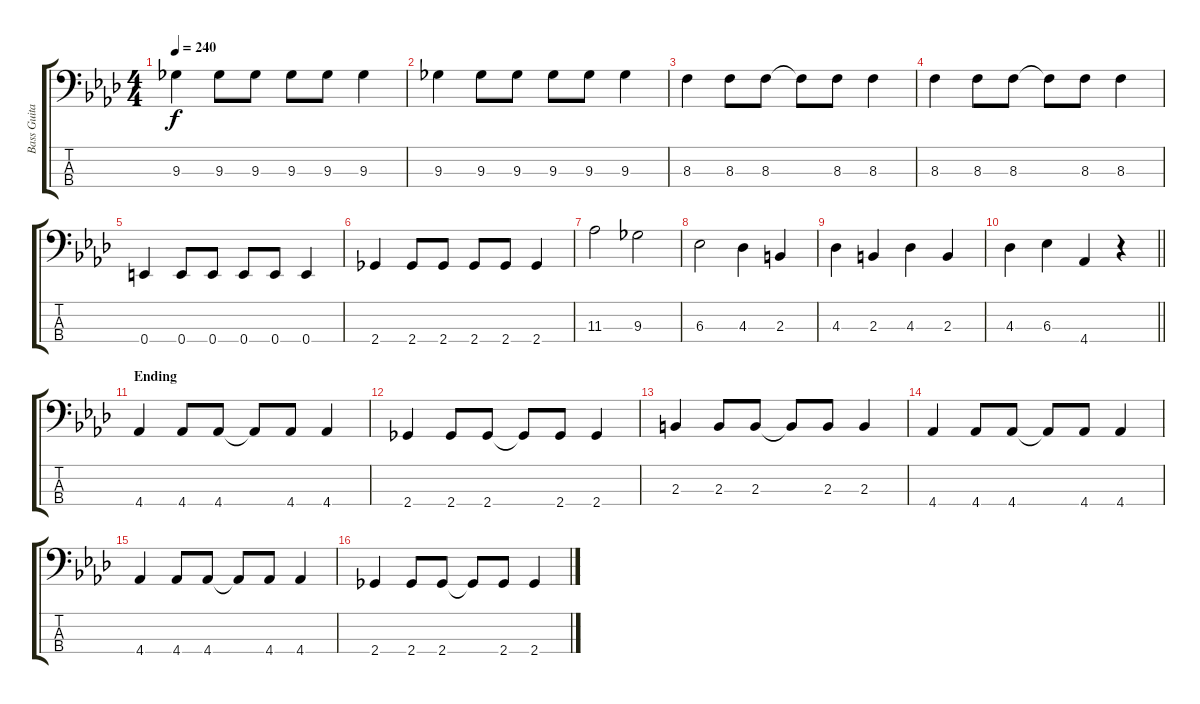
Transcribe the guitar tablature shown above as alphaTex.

\track ("Bass Guitar [Mio]" "Bass Guita") {instrument electricbassfinger}
\staff {score tabs}
\tuning (G2 D2 A1 E1) {hide}
\ts (4 4)
\tempo 240
\clef f4
\ks ab
9.3.4{dy f} 9.3.8 9.3.8 9.3.8 9.3.8 9.3.4 |
9.3.4 9.3.8 9.3.8 9.3.8 9.3.8 9.3.4 |
8.3.4 8.3.8 8.3.8 8.3{t}.8 8.3.8 8.3.4 |
8.3.4 8.3.8 8.3.8 8.3{t}.8 8.3.8 8.3.4 |
0.4.4 0.4.8 0.4.8 0.4.8 0.4.8 0.4.4 |
2.4.4 2.4.8 2.4.8 2.4.8 2.4.8 2.4.4 |
11.3.2 9.3.2 |
6.3.2 4.3.4 2.3.4 |
4.3.4 2.3.4 4.3.4 2.3.4 |
\barLineRight lightlight
4.3.4 6.3.4 4.4.4 r.4 |
\section ("" "Ending")
4.4.4 4.4.8 4.4.8 4.4{t}.8 4.4.8 4.4.4 |
2.4.4 2.4.8 2.4.8 2.4{t}.8 2.4.8 2.4.4 |
2.3.4 2.3.8 2.3.8 2.3{t}.8 2.3.8 2.3.4 |
4.4.4 4.4.8 4.4.8 4.4{t}.8 4.4.8 4.4.4 |
4.4.4 4.4.8 4.4.8 4.4{t}.8 4.4.8 4.4.4 |
2.4.4 2.4.8 2.4.8 2.4{t}.8 2.4.8 2.4.4
